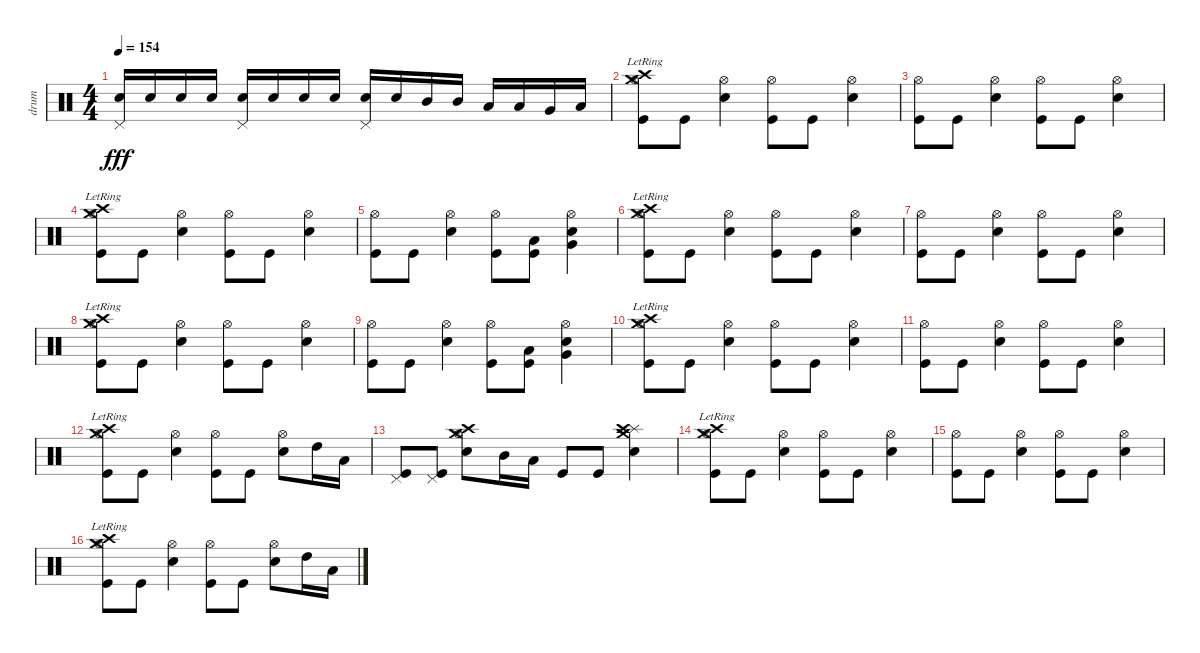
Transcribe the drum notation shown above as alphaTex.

\track ("drum" "drum") {instrument percussion}
\staff {score}
\articulation defaults
\ts (4 4)
\tempo 154
\clef neutral
\ks c
("Pedal Hi-Hat (hit)" "Snare (hit) 2").16{dy fff} "Snare (hit) 2".16 "Snare (hit) 2".16 "Snare (hit) 2".16 ("Pedal Hi-Hat (hit)" "Snare (hit) 2").16 "Snare (hit) 2".16 "Snare (hit) 2".16 "Snare (hit) 2".16 ("Pedal Hi-Hat (hit)" "Snare (hit) 2").16 "Snare (hit) 2".16 "Mid Tom (hit)".16 "Mid Tom (hit)".16 "Low Tom (hit)".16 "Low Tom (hit)".16 "Very Low Tom (hit)".16 "Low Floor Tom (hit)".16 |
("Crash high (hit)"{lr} "Hi-Hat (open)" "Crash medium (hit)"{lr} "Kick (hit)").8 "Kick (hit)".8 ("Hi-Hat (open)" "Snare (hit) 2").4 ("Hi-Hat (open)" "Kick (hit)").8 "Kick (hit)".8 ("Hi-Hat (open)" "Snare (hit) 2").4 |
("Hi-Hat (open)" "Kick (hit)").8 "Kick (hit)".8 ("Hi-Hat (open)" "Snare (hit) 2").4 ("Hi-Hat (open)" "Kick (hit)").8 "Kick (hit)".8 ("Hi-Hat (open)" "Snare (hit) 2").4 |
("Crash high (hit)"{lr} "Hi-Hat (open)" "Crash medium (hit)"{lr} "Kick (hit)").8 "Kick (hit)".8 ("Hi-Hat (open)" "Snare (hit) 2").4 ("Hi-Hat (open)" "Kick (hit)").8 "Kick (hit)".8 ("Hi-Hat (open)" "Snare (hit) 2").4 |
("Hi-Hat (open)" "Kick (hit)").8 "Kick (hit)".8 ("Hi-Hat (open)" "Snare (hit) 2").4 ("Hi-Hat (open)" "Kick (hit)").8 ("Low Tom (hit)" "Kick (hit)").8 ("Hi-Hat (open)" "Very Low Tom (hit)" "Snare (hit) 2").4 |
("Crash high (hit)"{lr} "Hi-Hat (open)" "Crash medium (hit)"{lr} "Kick (hit)").8 "Kick (hit)".8 ("Hi-Hat (open)" "Snare (hit) 2").4 ("Hi-Hat (open)" "Kick (hit)").8 "Kick (hit)".8 ("Hi-Hat (open)" "Snare (hit) 2").4 |
("Hi-Hat (open)" "Kick (hit)").8 "Kick (hit)".8 ("Hi-Hat (open)" "Snare (hit) 2").4 ("Hi-Hat (open)" "Kick (hit)").8 "Kick (hit)".8 ("Hi-Hat (open)" "Snare (hit) 2").4 |
("Crash high (hit)"{lr} "Hi-Hat (open)" "Crash medium (hit)"{lr} "Kick (hit)").8 "Kick (hit)".8 ("Hi-Hat (open)" "Snare (hit) 2").4 ("Hi-Hat (open)" "Kick (hit)").8 "Kick (hit)".8 ("Hi-Hat (open)" "Snare (hit) 2").4 |
("Hi-Hat (open)" "Kick (hit)").8 "Kick (hit)".8 ("Hi-Hat (open)" "Snare (hit) 2").4 ("Hi-Hat (open)" "Kick (hit)").8 ("Low Tom (hit)" "Kick (hit)").8 ("Hi-Hat (open)" "Very Low Tom (hit)" "Snare (hit) 2").4 |
("Crash high (hit)"{lr} "Hi-Hat (open)" "Crash medium (hit)"{lr} "Kick (hit)").8 "Kick (hit)".8 ("Hi-Hat (open)" "Snare (hit) 2").4 ("Hi-Hat (open)" "Kick (hit)").8 "Kick (hit)".8 ("Hi-Hat (open)" "Snare (hit) 2").4 |
("Hi-Hat (open)" "Kick (hit)").8 "Kick (hit)".8 ("Hi-Hat (open)" "Snare (hit) 2").4 ("Hi-Hat (open)" "Kick (hit)").8 "Kick (hit)".8 ("Hi-Hat (open)" "Snare (hit) 2").4 |
("Crash high (hit)"{lr} "Hi-Hat (open)" "Crash medium (hit)"{lr} "Kick (hit)").8 "Kick (hit)".8 ("Hi-Hat (open)" "Snare (hit) 2").4 ("Hi-Hat (open)" "Kick (hit)").8 "Kick (hit)".8 ("Hi-Hat (open)" "Snare (hit) 2").8 "High Tom (hit)".16 "Low Tom (hit)".16 |
("Pedal Hi-Hat (hit)" "Kick (hit)").8 ("Pedal Hi-Hat (hit)" "Kick (hit)").8 ("Crash high (hit)" "Crash medium (hit)" "Hi-Hat (open)" "Snare (hit) 2").8 "Mid Tom (hit)".16 "Low Tom (hit)".16 "Kick (hit)".8 "Kick (hit)".8 ("Crash medium (hit)" "Splash (hit)" "Crash high (hit)" "Snare (hit) 2").4 |
("Crash high (hit)"{lr} "Hi-Hat (open)" "Crash medium (hit)"{lr} "Kick (hit)").8 "Kick (hit)".8 ("Hi-Hat (open)" "Snare (hit) 2").4 ("Hi-Hat (open)" "Kick (hit)").8 "Kick (hit)".8 ("Hi-Hat (open)" "Snare (hit) 2").4 |
("Hi-Hat (open)" "Kick (hit)").8 "Kick (hit)".8 ("Hi-Hat (open)" "Snare (hit) 2").4 ("Hi-Hat (open)" "Kick (hit)").8 "Kick (hit)".8 ("Hi-Hat (open)" "Snare (hit) 2").4 |
("Crash high (hit)"{lr} "Hi-Hat (open)" "Crash medium (hit)"{lr} "Kick (hit)").8 "Kick (hit)".8 ("Hi-Hat (open)" "Snare (hit) 2").4 ("Hi-Hat (open)" "Kick (hit)").8 "Kick (hit)".8 ("Hi-Hat (open)" "Snare (hit) 2").8 "High Tom (hit)".16 "Low Tom (hit)".16
